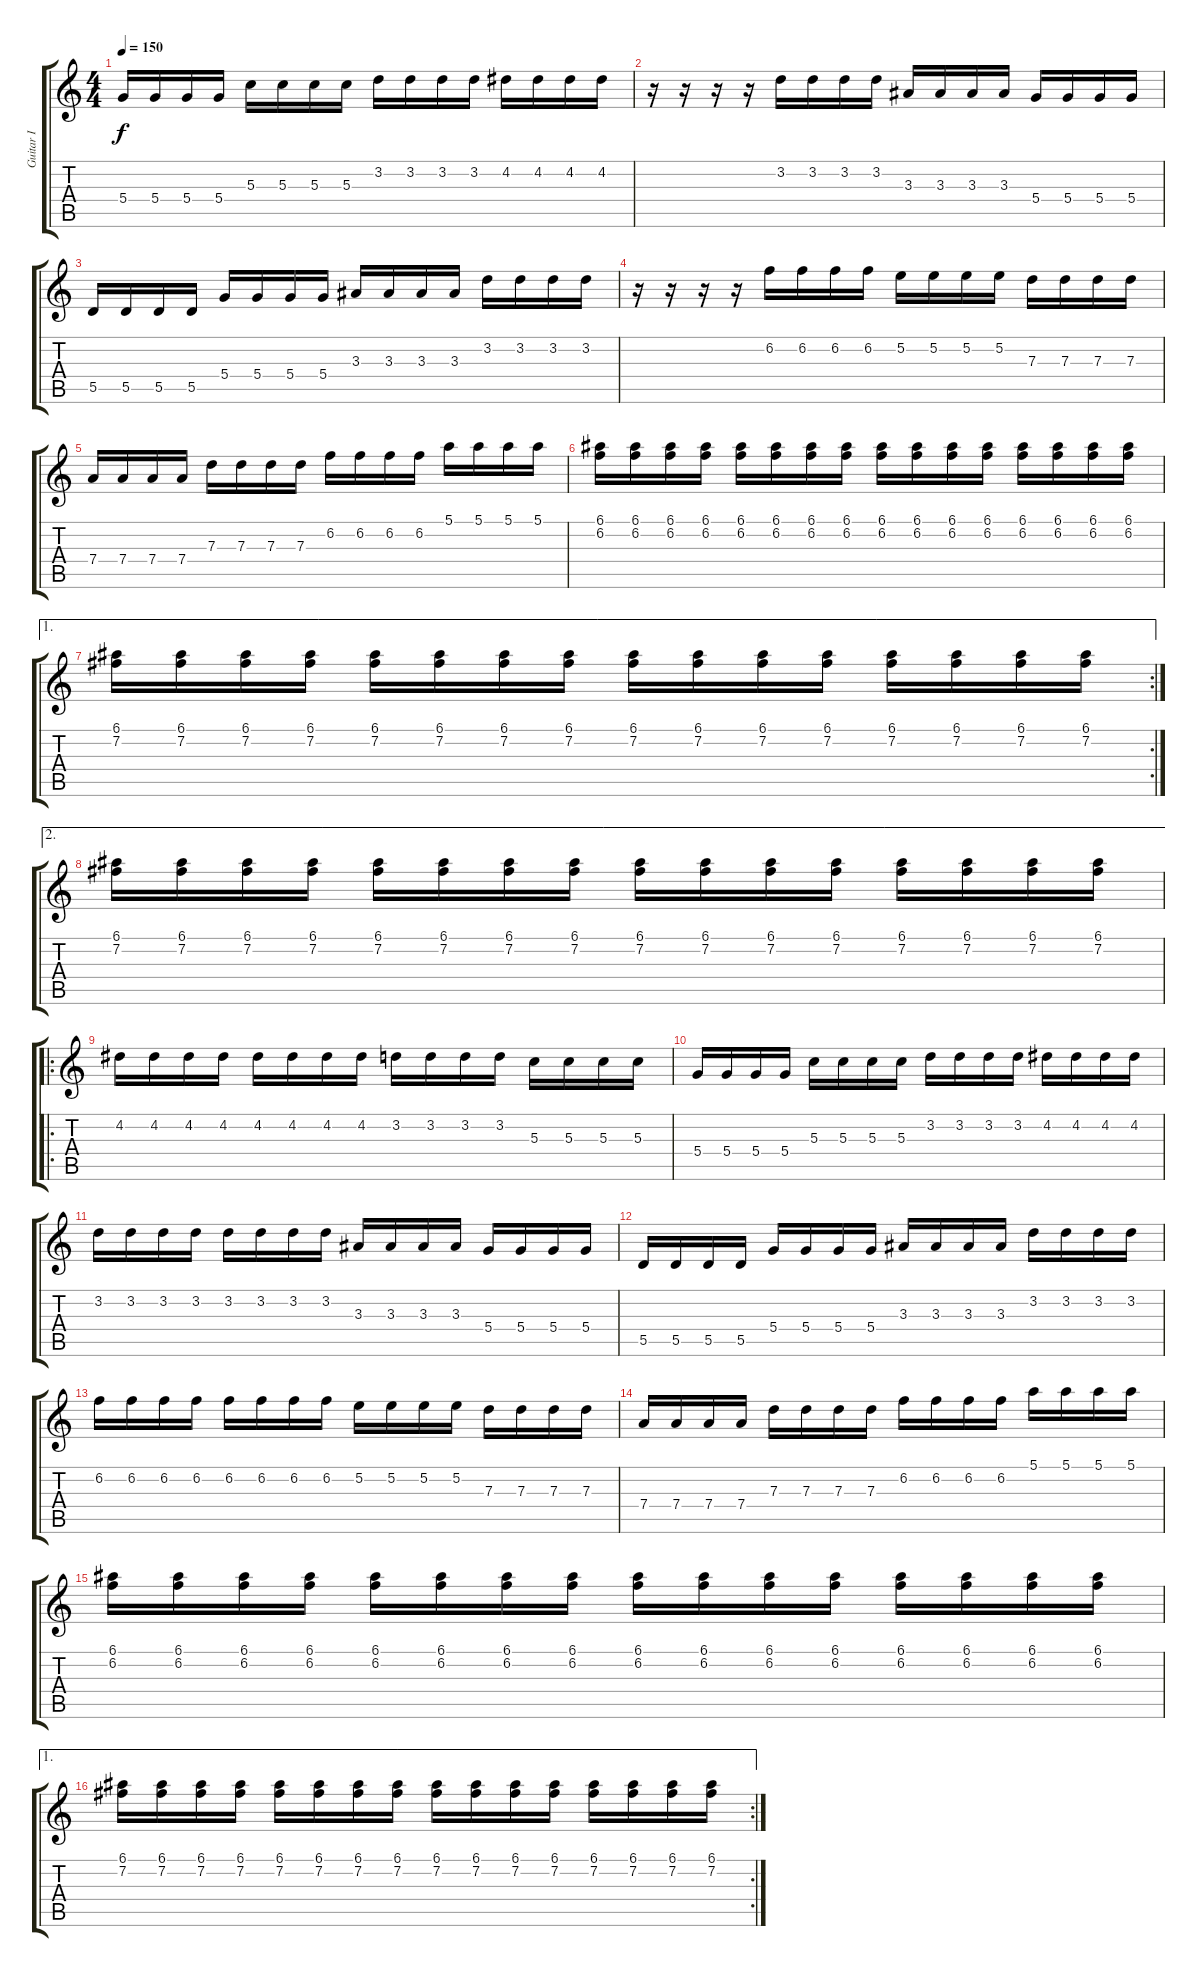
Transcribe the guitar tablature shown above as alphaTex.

\track ("Guitar I" "Guitar I") {instrument distortionguitar}
\staff {score tabs}
\tuning (E4 B3 G3 D3 A2 E2) {hide}
\ts (4 4)
\tempo 150
\clef g2
\ks c
5.4.16{dy f} 5.4.16 5.4.16 5.4.16 5.3.16 5.3.16 5.3.16 5.3.16 3.2.16 3.2.16 3.2.16 3.2.16 4.2.16 4.2.16 4.2.16 4.2.16 |
r.16 r.16 r.16 r.16 3.2.16 3.2.16 3.2.16 3.2.16 3.3.16 3.3.16 3.3.16 3.3.16 5.4.16 5.4.16 5.4.16 5.4.16 |
5.5.16 5.5.16 5.5.16 5.5.16 5.4.16 5.4.16 5.4.16 5.4.16 3.3.16 3.3.16 3.3.16 3.3.16 3.2.16 3.2.16 3.2.16 3.2.16 |
r.16 r.16 r.16 r.16 6.2.16 6.2.16 6.2.16 6.2.16 5.2.16 5.2.16 5.2.16 5.2.16 7.3.16 7.3.16 7.3.16 7.3.16 |
7.4.16 7.4.16 7.4.16 7.4.16 7.3.16 7.3.16 7.3.16 7.3.16 6.2.16 6.2.16 6.2.16 6.2.16 5.1.16 5.1.16 5.1.16 5.1.16 |
(6.1 6.2).16 (6.1 6.2).16 (6.1 6.2).16 (6.1 6.2).16 (6.1 6.2).16 (6.1 6.2).16 (6.1 6.2).16 (6.1 6.2).16 (6.1 6.2).16 (6.1 6.2).16 (6.1 6.2).16 (6.1 6.2).16 (6.1 6.2).16 (6.1 6.2).16 (6.1 6.2).16 (6.1 6.2).16 |
\ae 1
\rc 2
(6.1 7.2).16 (6.1 7.2).16 (6.1 7.2).16 (6.1 7.2).16 (6.1 7.2).16 (6.1 7.2).16 (6.1 7.2).16 (6.1 7.2).16 (6.1 7.2).16 (6.1 7.2).16 (6.1 7.2).16 (6.1 7.2).16 (6.1 7.2).16 (6.1 7.2).16 (6.1 7.2).16 (6.1 7.2).16 |
\ae 2
(6.1 7.2).16 (6.1 7.2).16 (6.1 7.2).16 (6.1 7.2).16 (6.1 7.2).16 (6.1 7.2).16 (6.1 7.2).16 (6.1 7.2).16 (6.1 7.2).16 (6.1 7.2).16 (6.1 7.2).16 (6.1 7.2).16 (6.1 7.2).16 (6.1 7.2).16 (6.1 7.2).16 (6.1 7.2).16 |
\ro
4.2.16{volume 12} 4.2.16 4.2.16 4.2.16 4.2.16 4.2.16 4.2.16 4.2.16 3.2.16 3.2.16 3.2.16 3.2.16 5.3.16 5.3.16 5.3.16 5.3.16 |
5.4.16 5.4.16 5.4.16 5.4.16 5.3.16 5.3.16 5.3.16 5.3.16 3.2.16 3.2.16 3.2.16 3.2.16 4.2.16 4.2.16 4.2.16 4.2.16 |
3.2.16 3.2.16 3.2.16 3.2.16 3.2.16 3.2.16 3.2.16 3.2.16 3.3.16 3.3.16 3.3.16 3.3.16 5.4.16 5.4.16 5.4.16 5.4.16 |
5.5.16 5.5.16 5.5.16 5.5.16 5.4.16 5.4.16 5.4.16 5.4.16 3.3.16 3.3.16 3.3.16 3.3.16 3.2.16 3.2.16 3.2.16 3.2.16 |
6.2.16 6.2.16 6.2.16 6.2.16 6.2.16 6.2.16 6.2.16 6.2.16 5.2.16 5.2.16 5.2.16 5.2.16 7.3.16 7.3.16 7.3.16 7.3.16 |
7.4.16 7.4.16 7.4.16 7.4.16 7.3.16 7.3.16 7.3.16 7.3.16 6.2.16 6.2.16 6.2.16 6.2.16 5.1.16 5.1.16 5.1.16 5.1.16 |
(6.1 6.2).16 (6.1 6.2).16 (6.1 6.2).16 (6.1 6.2).16 (6.1 6.2).16 (6.1 6.2).16 (6.1 6.2).16 (6.1 6.2).16 (6.1 6.2).16 (6.1 6.2).16 (6.1 6.2).16 (6.1 6.2).16 (6.1 6.2).16 (6.1 6.2).16 (6.1 6.2).16 (6.1 6.2).16 |
\ae 1
\rc 2
(6.1 7.2).16 (6.1 7.2).16 (6.1 7.2).16 (6.1 7.2).16 (6.1 7.2).16 (6.1 7.2).16 (6.1 7.2).16 (6.1 7.2).16 (6.1 7.2).16 (6.1 7.2).16 (6.1 7.2).16 (6.1 7.2).16 (6.1 7.2).16 (6.1 7.2).16 (6.1 7.2).16 (6.1 7.2).16
